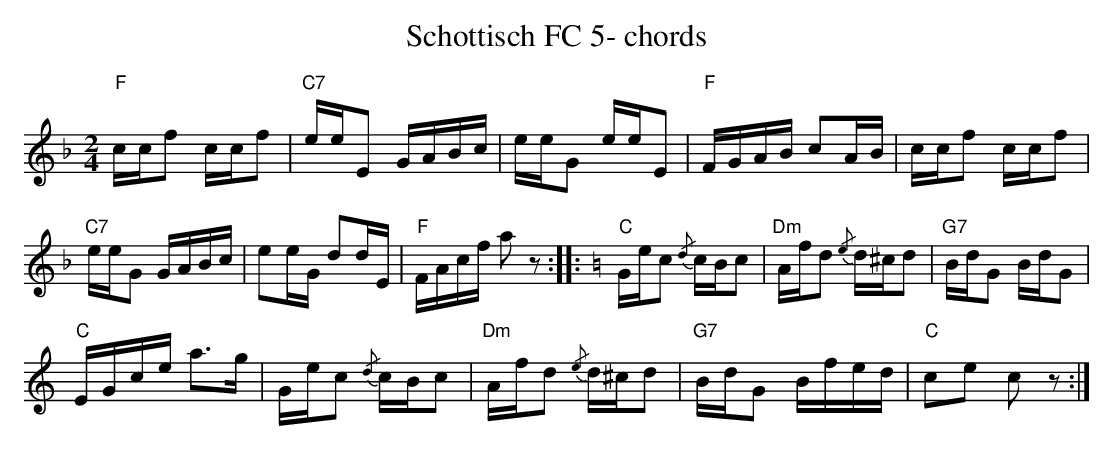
X:1
T:Schottisch FC 5- chords
M:2/4
L:1/16
K:Fmaj%%MIDI gchordon
"F"ccf2 ccf2 | "C7"eeE2 GABc | eeG2 eeE2 | "F"FGAB c2AB | ccf2 ccf2 |
"C7"eeG2 GABc | e2eG d2dE | "F"FAcf a2z2 :: [K:Cmaj] "C"Gec2 {/d}cBc2 | "Dm"Afd2 {/e}d^cd2 | "G7"BdG2 BdG2 |
"C"EGce a3g | Gec2 {/d}cBc2 | "Dm"Afd2 {/e}d^cd2 | "G7"BdG2 Bfed | "C"c2e2 c2z2 :|
